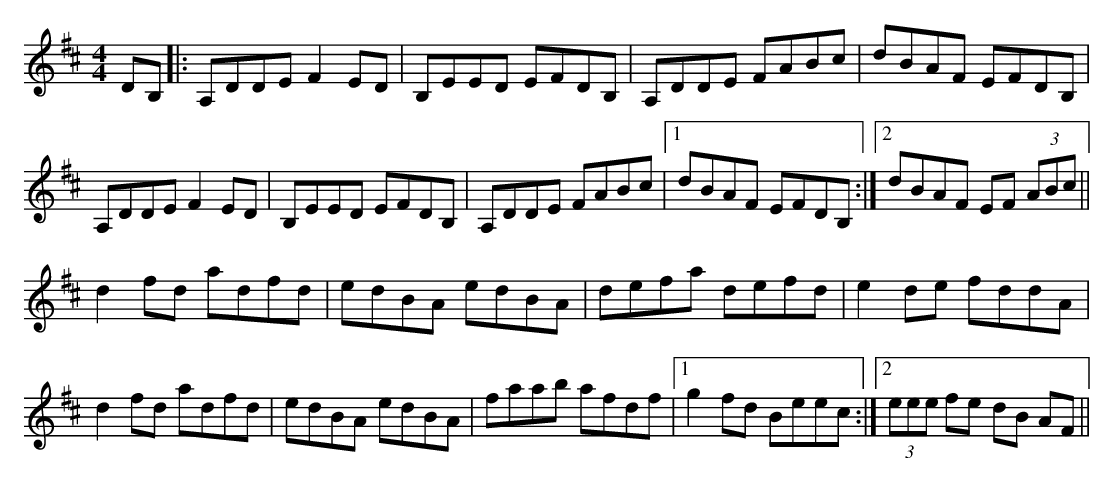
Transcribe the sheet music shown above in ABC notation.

X:1
M:4/4
K:D
DB,|:A,DDE F2ED|B,EED EFDB,|A,DDE FABc|dBAF EFDB,|
A,DDE F2ED|B,EED EFDB,|A,DDE FABc|1 dBAF EFDB,:|2 dBAF EF (3ABc||
d2fd adfd|edBA edBA|defa defd|e2de fddA|
d2fd adfd|edBA edBA|faab afdf|1 g2fd Beec:|2 (3eee fe dB AF||
